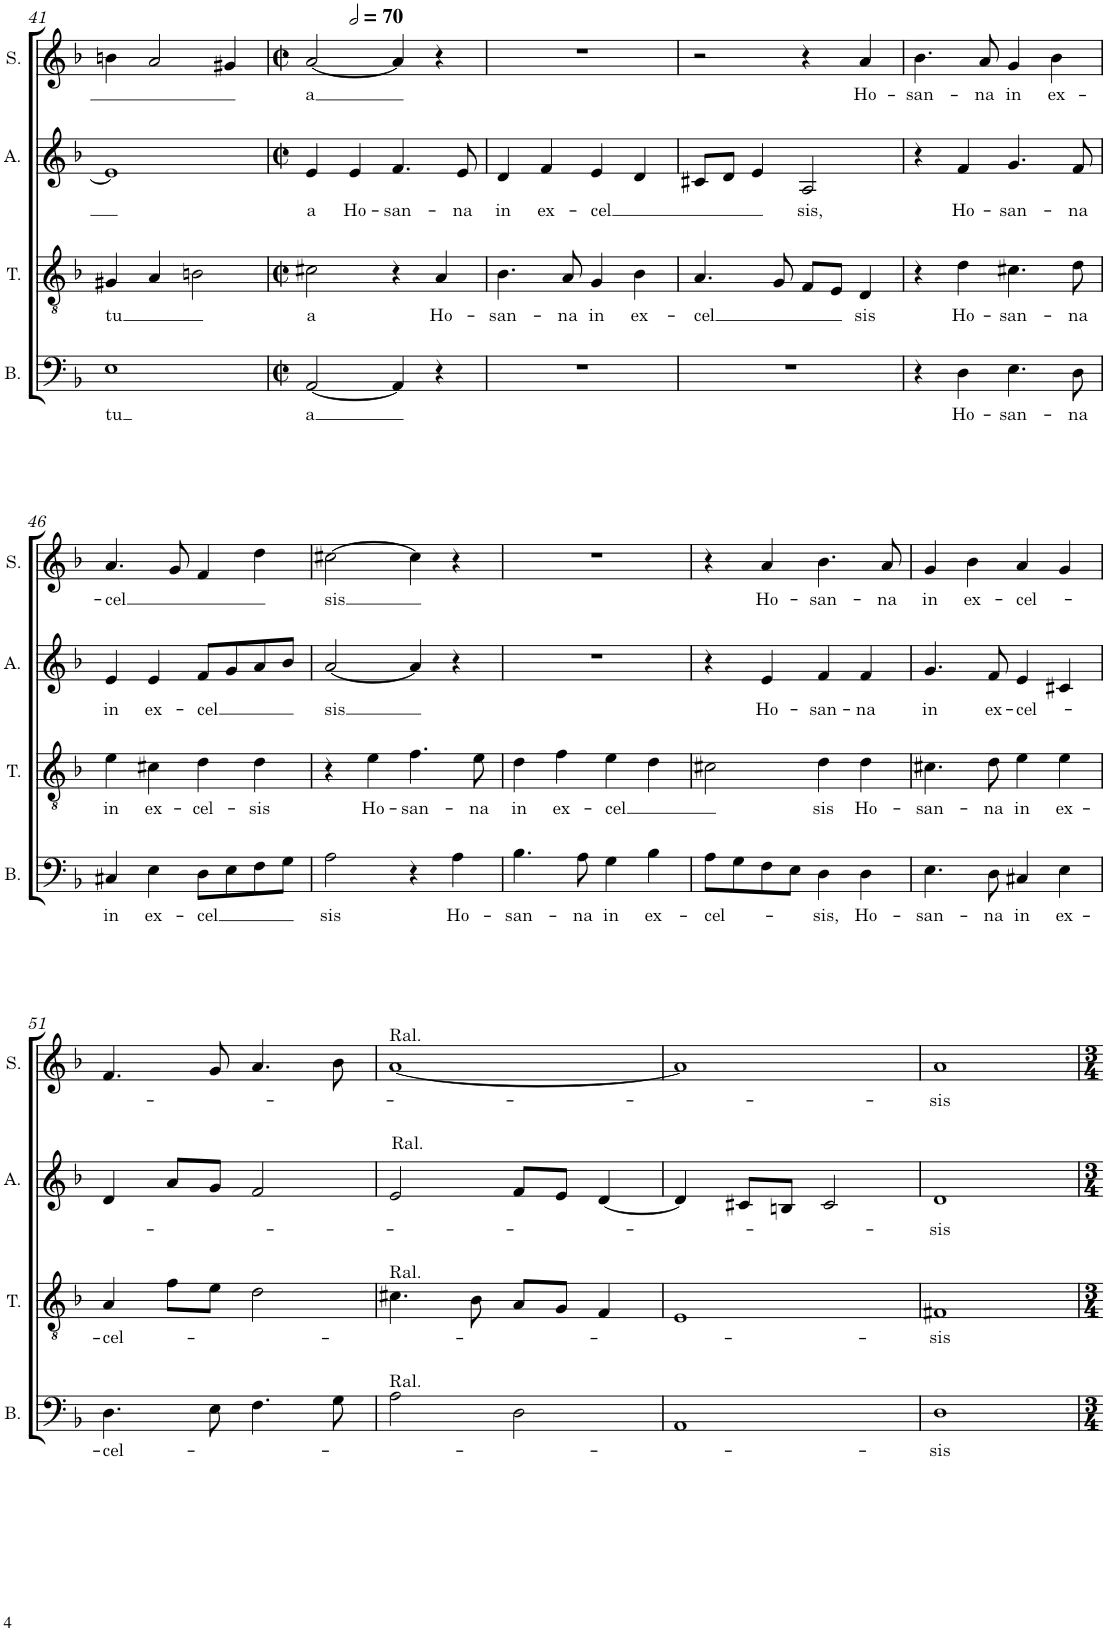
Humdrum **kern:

**kern	**text	**kern	**text	**kern	**text	**kern	**text
*part4	*part4	*part3	*part3	*part2	*part2	*part1	*part1
*staff4	*staff4	*staff3	*staff3	*staff2	*staff2	*staff1	*staff1
*I"Basse	*	*I"Ténor	*	*I"Alto	*	*I"Soprano	*
*I'B.	*	*I'T.	*	*I'A.	*	*I'S.	*
!!LO:PB:g=z
*clefF4	*	*clefGv2	*	*clefG2	*	*clefG2	*
*k[b-]	*	*k[b-]	*	*k[b-]	*	*k[b-]	*
*M4/4	*	*M4/4	*	*M4/4	*	*M4/4	*
=41	=41	=41	=41	=41	=41	=41	=41
!	!LO:LY:b	!	!LO:LY:b	!	!	!	!
1E	tu	4G#X/	tu	1e]	.	4bn\	.
.	.	4A/	.	.	.	2a/	.
.	.	2Bn\	.	.	.	.	.
.	.	.	.	.	.	4g#X/	.
=42	=42	=42	=42	=42	=42	=42	=42
*M2/2	*	*M2/2	*	*M2/2	*	*M2/2	*
*met(c|)	*	*met(c|)	*	*met(c|)	*	*met(c|)	*
!	!LO:LY:b	!	!LO:LY:b	!	!LO:LY:b	!	!LO:LY:b
*	*	*	*	*	*	*^	*
[2AA/	a	2c#X\	a	4e/	a	[2a/	4ryy	a
*	*	*	*	*	*	*MM140	*	*
!	!	!	!	!	!LO:LY:b	!	!	!
.	.	.	.	4e/	Ho-	.	2.ryy	.
!	!	!	!	!	!LO:LY:b	!	!	!
4AA/]	.	4r	.	4.f/	-san-	4a/]	.	.
!	!	!	!LO:LY:b	!	!	!	!	!
4r	.	4A/	Ho-	.	.	4r	.	.
!	!	!	!	!	!LO:LY:b	!	!	!
.	.	.	.	8e/	-na	.	.	.
=43	=43	=43	=43	=43	=43	=43	=43	=43
!	!	!	!LO:LY:b	!	!LO:LY:b	!	!	!
*	*	*	*	*	*	*v	*v	*
1r	.	4.B-\	-san-	4d/	in	1r	.
!	!	!	!	!	!LO:LY:b	!	!
.	.	.	.	4f/	ex-	.	.
!	!	!	!LO:LY:b	!	!	!	!
.	.	8A/	-na	.	.	.	.
!	!	!	!LO:LY:b	!	!LO:LY:b	!	!
.	.	4G/	in	4e/	-cel	.	.
!	!	!	!LO:LY:b	!	!	!	!
.	.	4B-\	ex-	4d/	.	.	.
=44	=44	=44	=44	=44	=44	=44	=44
!	!	!	!LO:LY:b	!	!	!	!
1r	.	4.A/	-cel	8c#X/L	.	2r	.
.	.	.	.	8d/J	.	.	.
.	.	.	.	4e/	.	.	.
.	.	8G/	.	.	.	.	.
!	!	!	!	!	!LO:LY:b	!	!
.	.	8F/L	.	2A/	sis,	4r	.
.	.	8E/J	.	.	.	.	.
!	!	!	!LO:LY:b	!	!	!	!LO:LY:b
.	.	4D/	sis	.	.	4a/	Ho-
=45	=45	=45	=45	=45	=45	=45	=45
!	!	!	!	!	!	!	!LO:LY:b
4r	.	4r	.	4r	.	4.b-\	-san-
!	!LO:LY:b	!	!LO:LY:b	!	!LO:LY:b	!	!
4D\	Ho-	4d\	Ho-	4f/	Ho-	.	.
!	!	!	!	!	!	!	!LO:LY:b
.	.	.	.	.	.	8a/	-na
!	!LO:LY:b	!	!LO:LY:b	!	!LO:LY:b	!	!LO:LY:b
4.E\	-san-	4.c#X\	-san-	4.g/	-san-	4g/	in
!	!	!	!	!	!	!	!LO:LY:b
.	.	.	.	.	.	4b-\	ex-
!	!LO:LY:b	!	!LO:LY:b	!	!LO:LY:b	!	!
8D\	-na	8d\	-na	8f/	-na	.	.
!!LO:LB:g=z
=46	=46	=46	=46	=46	=46	=46	=46
!	!LO:LY:b	!	!LO:LY:b	!	!LO:LY:b	!	!LO:LY:b
4C#X/	in	4e\	in	4e/	in	4.a/	-cel
!	!LO:LY:b	!	!LO:LY:b	!	!LO:LY:b	!	!
4E\	ex-	4c#X\	ex-	4e/	ex-	.	.
.	.	.	.	.	.	8g/	.
!	!LO:LY:b	!	!LO:LY:b	!	!LO:LY:b	!	!
8D\L	-cel	4d\	-cel-	8f/L	-cel	4f/	.
8E\	.	.	.	8g/	.	.	.
!	!	!	!LO:LY:b	!	!	!	!
8F\	.	4d\	-sis	8a/	.	4dd\	.
8G\J	.	.	.	8b-/J	.	.	.
=47	=47	=47	=47	=47	=47	=47	=47
!	!LO:LY:b	!	!	!	!LO:LY:b	!	!LO:LY:b
2A\	sis	4r	.	[2a/	sis	[2cc#X\	sis
!	!	!	!LO:LY:b	!	!	!	!
.	.	4e\	Ho-	.	.	.	.
!	!	!	!LO:LY:b	!	!	!	!
4r	.	4.f\	-san-	4a/]	.	4cc#\]	.
!	!LO:LY:b	!	!	!	!	!	!
4A\	Ho-	.	.	4r	.	4r	.
!	!	!	!LO:LY:b	!	!	!	!
.	.	8e\	-na	.	.	.	.
=48	=48	=48	=48	=48	=48	=48	=48
!	!LO:LY:b	!	!LO:LY:b	!	!	!	!
4.B-\	-san-	4d\	in	1r	.	1r	.
!	!	!	!LO:LY:b	!	!	!	!
.	.	4f\	ex-	.	.	.	.
!	!LO:LY:b	!	!	!	!	!	!
8A\	-na	.	.	.	.	.	.
!	!LO:LY:b	!	!LO:LY:b	!	!	!	!
4G\	in	4e\	-cel	.	.	.	.
!	!LO:LY:b	!	!	!	!	!	!
4B-\	ex-	4d\	.	.	.	.	.
=49	=49	=49	=49	=49	=49	=49	=49
!	!LO:LY:b	!	!	!	!	!	!
8A\L	-cel-	2c#X\	.	4r	.	4r	.
8G\	.	.	.	.	.	.	.
!	!	!	!	!	!LO:LY:b	!	!LO:LY:b
8F\	.	.	.	4e/	Ho-	4a/	Ho-
8E\J	.	.	.	.	.	.	.
!	!LO:LY:b	!	!LO:LY:b	!	!LO:LY:b	!	!LO:LY:b
4D\	-sis,	4d\	sis	4f/	-san-	4.b-\	-san-
!	!LO:LY:b	!	!LO:LY:b	!	!LO:LY:b	!	!
4D\	Ho-	4d\	Ho-	4f/	-na	.	.
!	!	!	!	!	!	!	!LO:LY:b
.	.	.	.	.	.	8a/	-na
=50	=50	=50	=50	=50	=50	=50	=50
!	!LO:LY:b	!	!LO:LY:b	!	!LO:LY:b	!	!LO:LY:b
4.E\	-san-	4.c#X\	-san-	4.g/	in	4g/	in
!	!	!	!	!	!	!	!LO:LY:b
.	.	.	.	.	.	4b-\	ex-
!	!LO:LY:b	!	!LO:LY:b	!	!LO:LY:b	!	!
8D\	-na	8d\	-na	8f/	ex-	.	.
!	!LO:LY:b	!	!LO:LY:b	!	!LO:LY:b	!	!LO:LY:b
4C#X/	in	4e\	in	4e/	-cel-	4a/	-cel-
!	!LO:LY:b	!	!LO:LY:b	!	!	!	!
4E\	ex-	4e\	ex-	4c#X/	.	4g/	.
!!LO:LB:g=z
=51	=51	=51	=51	=51	=51	=51	=51
!	!LO:LY:b	!	!LO:LY:b	!	!	!	!
4.D\	-cel-	4A/	-cel-	4d/	.	4.f/	.
.	.	8f\L	.	8a/L	.	.	.
8E\	.	8e\J	.	8g/J	.	8g/	.
4.F\	.	2d\	.	2f/	.	4.a/	.
8G\	.	.	.	.	.	8b-\	.
=52	=52	=52	=52	=52	=52	=52	=52
!	!	!	!	!	!	!LO:TX:a:t=Ral.	!
!	!	!	!	!LO:TX:a:t=Ral.	!	!	!
!	!	!LO:TX:a:t=Ral.	!	!	!	!	!
!LO:TX:a:t=Ral.	!	!	!	!	!	!	!
2A\	.	4.c#X\	.	2e/	.	[1a	.
.	.	8B-\	.	.	.	.	.
2D\	.	8A/L	.	8f/L	.	.	.
.	.	8G/J	.	8e/J	.	.	.
.	.	4F/	.	[4d/	.	.	.
=53	=53	=53	=53	=53	=53	=53	=53
1AA	.	1E	.	4d/]	.	1a]	.
.	.	.	.	8c#X/L	.	.	.
.	.	.	.	8Bn/J	.	.	.
.	.	.	.	2c#/	.	.	.
=54	=54	=54	=54	=54	=54	=54	=54
!	!LO:LY:b	!	!LO:LY:b	!	!LO:LY:b	!	!LO:LY:b
1D	-sis	1F#X	-sis	1d	-sis	1a	-sis
=	=	=	=	=	=	=	=
*-	*-	*-	*-	*-	*-	*-	*-
